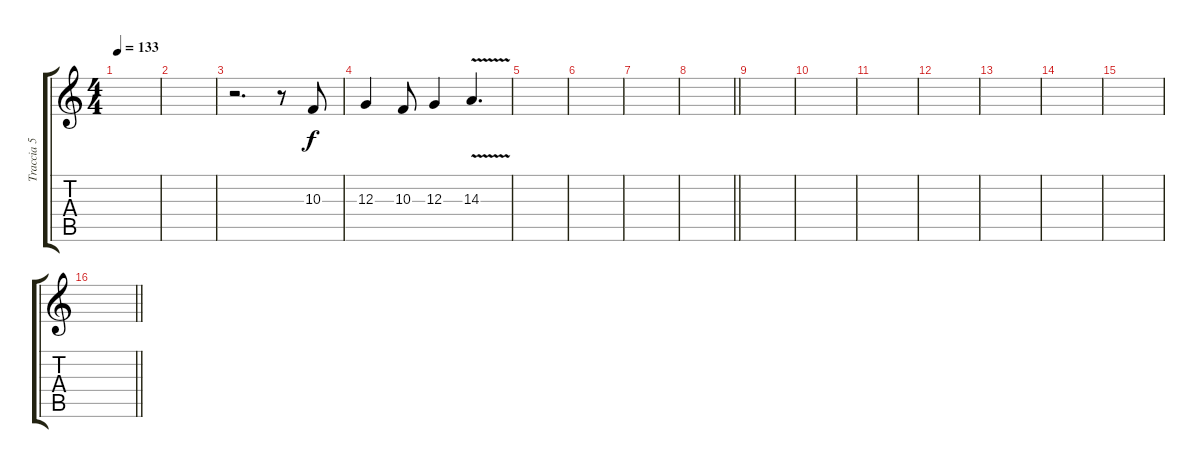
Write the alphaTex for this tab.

\track ("Traccia 5" "Traccia 5") {instrument lead2sawtooth}
\staff {score tabs}
\tuning (E4 B3 G3 D3 A2 E2) {hide}
\ts (4 4)
\tempo 133
\clef g2
\ks c
|
|
r.2{d} r.8 10.3.8 |
12.3.4 10.3.8 12.3.4 14.3{v}.4{d} |
|
|
|
\barLineRight lightlight
|
|
|
|
|
|
|
|
\barLineRight lightlight
